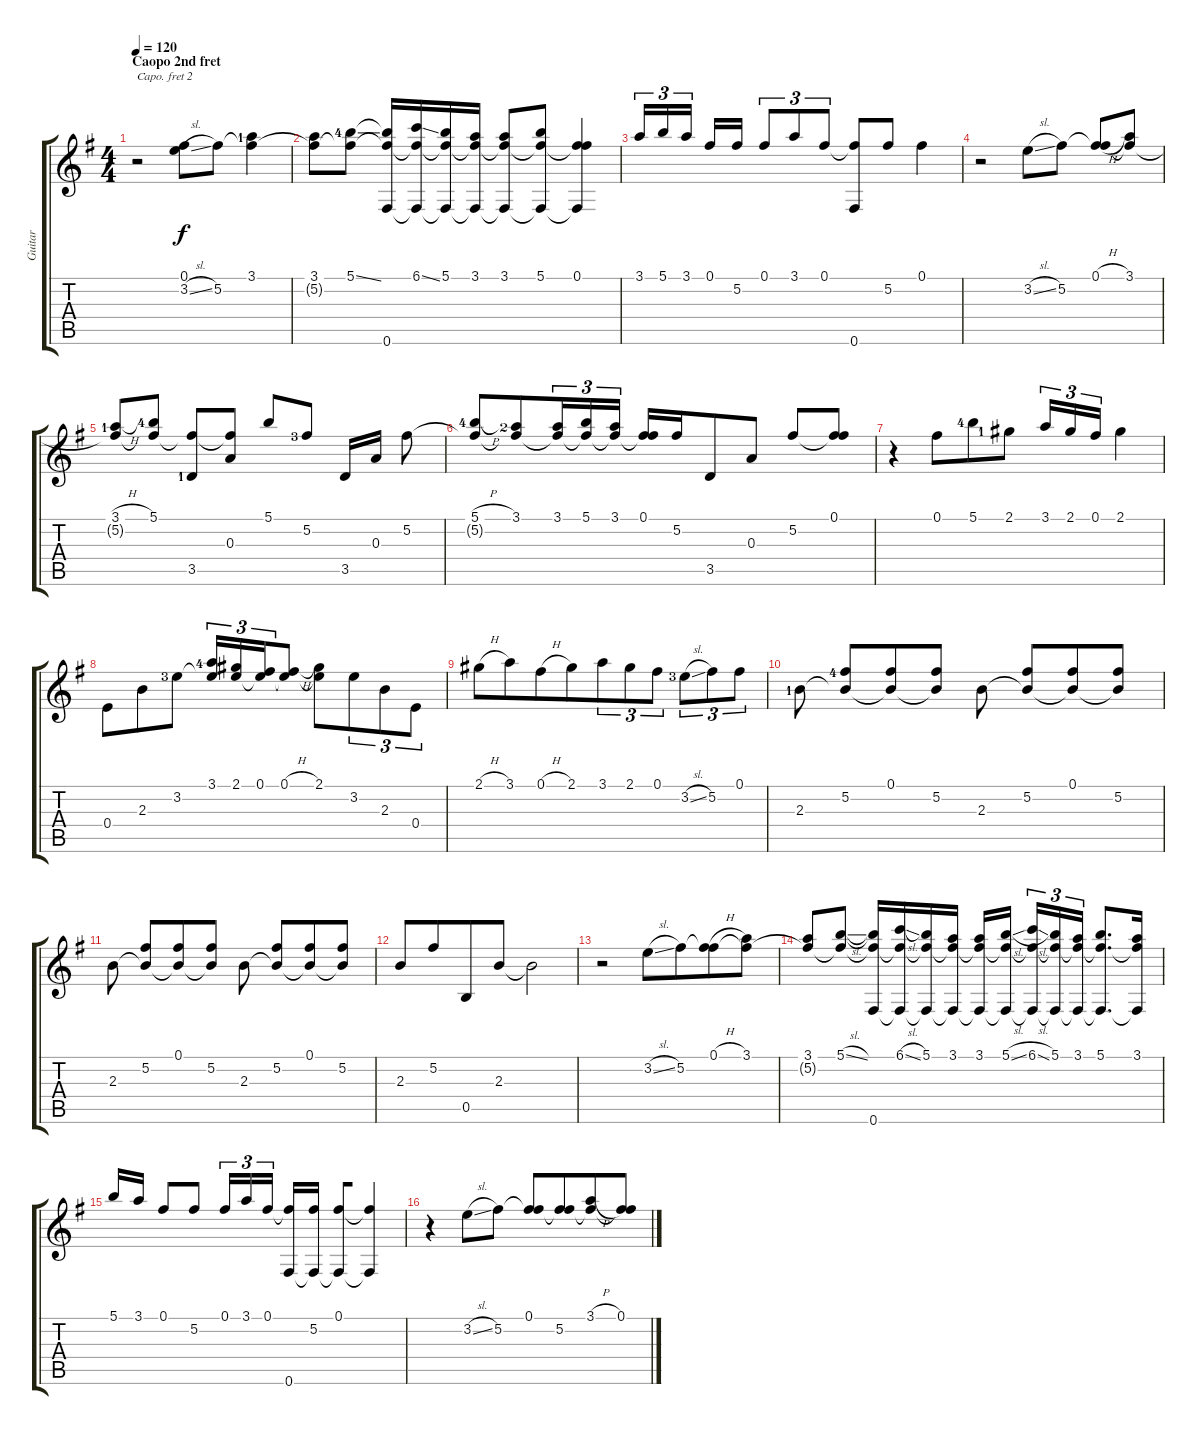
\track ("Guitar" "Guitar") {instrument acousticguitarsteel}
\staff {score tabs}
\capo 2
\tuning (E4 B3 G3 D3 A2 E2) {hide}
\ts (4 4)
\section ("" "Caopo 2nd fret")
\tempo 120
\clef g2
\ks g
r.2{dy f instrument acousticguitarsteel} (0.1 3.2{sl}).8 5.2.8 (3.1{lf 2} 5.2{t}).4 |
(3.1 5.2{t}).8 (5.1{ss lf 5} 5.2{t}).8 (5.1{t} 5.2{t} 0.6).16 (6.1{ss} 5.2{t} 0.6{t}).16 (5.1 5.2{t} 0.6{t}).16 (3.1 5.2{t} 0.6{t}).16 (3.1 5.2{t} 0.6{t}).8 (5.1 5.2{t} 0.6{t}).8 (0.1 5.2{t} 0.6{t}).4 |
3.1.16{tu (3 2) beam Up} 5.1.16{tu (3 2) beam Up} 3.1.16{tu (3 2) beam Up beam split} 0.1.16{beam Up} 5.2.16{beam Up} 0.1.8{tu (3 2) beam Up} 3.1.8{tu (3 2) beam Up} 0.1.8{tu (3 2) beam Up} (0.1{t} 0.6).8 5.2.8 0.1.4 |
r.2 3.2{sl}.8 5.2.8 (0.1{h} 5.2{t}).8{beam Up} (3.1 5.2{t}).8{beam Up} |
(3.1{h lf 2} 5.2{t}).8{beam Up} (5.1{lf 5} 5.2{t}).8{beam Up} (5.2{t} 3.5{lf 2}).8 (5.2{t} 0.3).8 5.1.8{beam Up} 5.2{lf 4}.8{beam Up} 3.5.16 0.3.16{beam split} 5.2.8 |
(5.1{h lf 5} 5.2{t}).8{beam Up beam merge} (3.1{lf 3} 5.2{t}).8{beam Up beam merge} (3.1 5.2{t}).16{tu (3 2) beam Up beam merge} (5.1 5.2{t}).16{tu (3 2) beam Up beam merge} (3.1 5.2{t}).16{tu (3 2) beam Up beam split} (0.1 5.2{t}).16{beam Up} 5.2.16{beam Up beam merge} 3.5.8{beam Down beam merge} 0.3.8{beam Down} 5.2.8 (0.1 5.2{t}).8{beam Up} |
r.4 0.1.8 5.1{lf 5}.8{beam merge} 2.1{lf 2}.8{beam split} 3.1.16{tu (3 2) beam Up beam merge} 2.1.16{tu (3 2) beam Up beam merge} 0.1.16{tu (3 2) beam Up} 2.1.4 |
0.4.8{beam Down beam merge} 2.3.8{beam Down beam merge} 3.2{lf 4}.8{beam split} (3.1{lf 5} 3.2{t}).16{tu (3 2) beam Up beam merge} (2.1 3.2{t}).16{tu (3 2) beam Up beam merge} (0.1 3.2{t}).16{tu (3 2) beam Up beam merge} (0.1{h} 3.2{t}).8{beam Up beam split} (2.1 3.2{t}).8{beam merge} 3.2.8{tu (3 2) beam Down beam merge} 2.3.8{tu (3 2) beam Down beam merge} 0.4.8{tu (3 2) beam Down} |
2.1{h}.8 3.1.8{beam merge} 0.1{h}.8{beam merge} 2.1.8{beam merge} 3.1.8{tu (3 2) beam merge} 2.1.8{tu (3 2)} 0.1.8{tu (3 2)} 3.2{sl lf 4}.8{tu (3 2)} 5.2.8{tu (3 2)} 0.1.8{tu (3 2)} |
2.3{lf 2}.8{beam split} (5.2{lf 5} 2.3{t}).8{beam Up beam merge} (0.1 2.3{t}).8{beam Up} (5.2 2.3{t}).8{beam Up} 2.3.8{beam split} (5.2 2.3{t}).8{beam Up beam merge} (0.1 2.3{t}).8{beam Up} (5.2 2.3{t}).8{beam Up} |
2.3.8{beam split} (5.2 2.3{t}).8{beam Up beam merge} (0.1 2.3{t}).8{beam Up} (5.2 2.3{t}).8{beam Up} 2.3.8{beam split} (5.2 2.3{t}).8{beam Up beam merge} (0.1 2.3{t}).8{beam Up} (5.2 2.3{t}).8{beam Up} |
2.3.8{beam Up} 5.2.8{beam Up beam merge} 0.5.8{beam merge} 2.3.8 2.3{t}.2 |
r.2 3.2{sl}.8{beam merge} 5.2.8{beam merge} (0.1{h} 5.2{t}).8 (3.1 5.2{t}).8 |
(3.1 5.2{t}).8{beam Up} (5.1{sl} 5.2{t}).8{beam Up} (5.1{t} 5.2{t} 0.6).16{beam Up} (6.1{sl} 5.2{t} 0.6{t}).16{beam Up beam merge} (5.1 5.2{t} 0.6{t}).16{beam Up beam merge} (3.1 5.2{t} 0.6{t}).16{beam Up} (3.1 5.2{t} 0.6{t}).16{beam Up} (5.1{sl} 5.2{t} 0.6{t}).16{beam Up beam split} (6.1{sl} 5.2{t} 0.6{t}).16{tu (3 2) beam Up} (5.1 5.2{t} 0.6{t}).16{tu (3 2) beam Up beam merge} (3.1 5.2{t} 0.6{t}).16{tu (3 2) beam Up} (5.1 5.2{t} 0.6{t}).8{d beam Up} (3.1 5.2{t} 0.6{t}).16{beam Up} |
5.1.16{beam Up} 3.1.16{beam Up beam split} 0.1.8{beam Up beam merge} 5.2.8{beam Up beam split} 0.1.16{tu (3 2) beam Up} 3.1.16{tu (3 2) beam Up} 0.1.16{tu (3 2) beam Up} (0.1{t} 0.6).16{beam Up} (5.2 0.6{t}).16{beam Up beam split} (0.1 0.6{t}).8{beam Up beam merge} (0.1{t} 0.6{t}).4{beam Up} |
r.4{beam merge} 3.2{sl}.8 5.2.8 (0.1 5.2{t}).8{beam merge} (0.1{t} 5.2).8{beam merge} (3.1{h} 5.2{t}).8{beam Up beam merge} (0.1 5.2{t}).8{beam Up}
